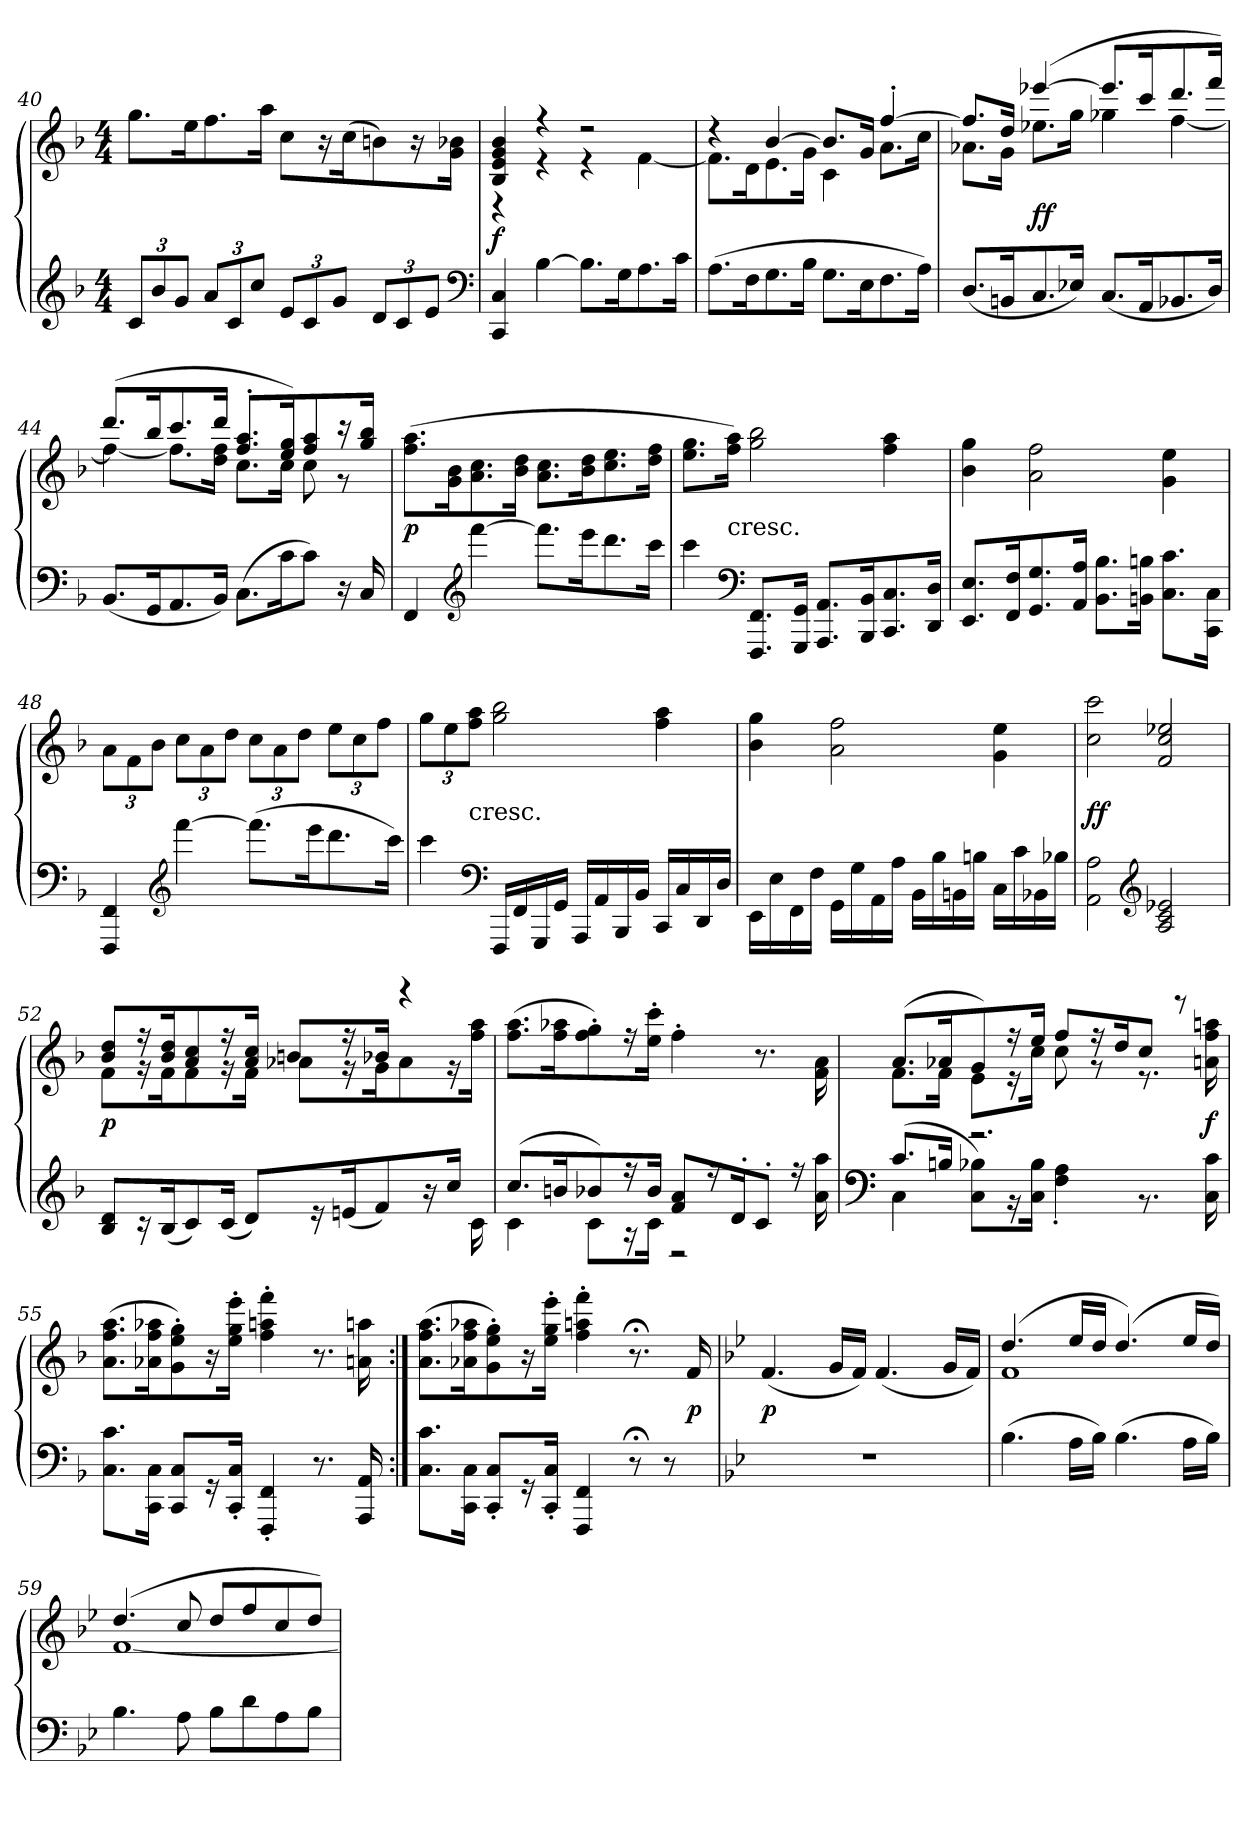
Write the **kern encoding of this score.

**kern	**kern	**dynam
*part1	*part1	*part1
*staff2	*staff1	*staff1/2
*clefG2	*clefG2	*
*k[b-]	*k[b-]	*
*F:	*F:	*
*M4/4	*M4/4	*
=40	=40	=40
12c/L	8.gg\L	.
12b-/	.	.
12g/J	.	.
.	16ee\K	.
12a/L	8.ff\	.
12c/	.	.
12cc/J	.	.
.	16aa\Jk	.
12e/L	8cc\L	.
12c/	.	.
.	16r	.
12g/J	.	.
.	(16cc\K	.
12d/L	8bn\)	.
12c/	.	.
.	16r	.
12e/J	.	.
.	16g\ 16b-X\Jk	.
*clefF4	*	*
=41	=41	=41
*	*^	*
4CC/ 4C/	4B-/ 4e/ 4g/ 4b-/	4r	f
[4B-\	4r	4r	.
8.B-\L]	2r	4r	.
16G\K	.	.	.
8.A\	.	[4f\	.
16c\Jk	.	.	.
=42	=42	=42	=42
(8.A\L	4r	8.f\L]	.
16F\K	.	16d\K	.
8.G\	[4b-/	8.e\	.
16B-\Jk	.	16g\Jk	.
8.G\L	8.b-/L]	4c\	.
16E\K	16g/Jk	.	.
8.F\	[4ff'/	8.a\L	.
16A\Jk)	.	16cc\Jk	.
=43	=43	=43	=43
(8.D/L	8.ff/L]	8.a-X\L	.
16BBn/K	16dd/Jk	16g\Jk	.
8.C/	([4eee-X/	8.ee-X\L	ff
16E-X/Jk)	.	16gg\Jk	.
(8.C/L	8.eee-/L]	4gg-X\	.
16AA/K	16ccc/K	.	.
8.BB-X/	8.ddd/	[4ff\	.
16D/Jk)	16fff/Jk)	.	.
=44	=44	=44	=44
(8.BB-/L	(8.ddd/L	4ff\_	.
16GG/K	16bb-/K	.	.
8.AA/	8.ccc/	8.ff\L]	.
16BB-/Jk)	16ddd/Jk	16dd\ 16ff\Jk	.
(8.C\L	8.ff'/ 8.aa'/L	8.cc\L	.
16c\K	16ee/ 16gg/K)	16cc\Jk	.
8c\J)	8ff/ 8aa/	8cc\	.
16r	16r	8r	.
16C/	16gg/ 16bb-/Jk	.	.
*	*v	*v	*
=45	=45	=45
4FF/	(8.ff\ 8.aa\L	p
.	16g\ 16b-\K	.
*clefG2	*	*
[4fff\	8.a\ 8.cc\	.
.	16b-\ 16dd\Jk	.
8.fff\L]	8.a\ 8.cc\L	.
16eee\K	16b-\ 16dd\K	.
8.ddd\	8.cc\ 8.ee\	.
16ccc\Jk	16dd\ 16ff\Jk	.
=46	=46	=46
4ccc\	8.ee\ 8.gg\L	.
!	!LO:TX:c:t=cresc.	!
.	16ff\ 16aa\Jk)	.
*clefF4	*	*
8.FFF/ 8.FF/L	2gg\ 2bb-\	.
16GGG/ 16GG/Jk	.	.
8.AAA/ 8.AA/L	.	.
16BBB-/ 16BB-/K	.	.
8.CC/ 8.C/	4ff\ 4aa\	.
16DD/ 16D/Jk	.	.
=47	=47	=47
8.EE/ 8.E/L	4b-\ 4gg\	.
16FF/ 16F/K	.	.
8.GG/ 8.G/	2a\ 2ff\	.
16AA/ 16A/Jk	.	.
8.BB-\ 8.B-\L	.	.
16BBn\ 16Bn\Jk	.	.
8.C\ 8.c\L	4g\ 4ee\	.
16CC\ 16C\Jk	.	.
=48	=48	=48
4FFF/ 4FF/	12a\L	.
.	12f\	.
.	12b-\J	.
*clefG2	*	*
[4fff\	12cc\L	.
.	12a\	.
.	12dd\J	.
(8.fff\L]	12cc\L	.
.	12a\	.
.	12dd\J	.
16eee\K	.	.
8.ddd\	12ee\L	.
.	12cc\	.
.	12ff\J	.
16ccc\Jk)	.	.
=49	=49	=49
4ccc\	12gg\L	.
.	12ee\	.
!	!LO:TX:c:t=cresc.	!
.	12ff\ 12aa\J	.
*clefF4	*	*
16FFF/LL	2gg\ 2bb-\	.
16FF/	.	.
16GGG/	.	.
16GG/JJ	.	.
16AAA/LL	.	.
16AA/	.	.
16BBB-/	.	.
16BB-/JJ	.	.
16CC/LL	4ff\ 4aa\	.
16C/	.	.
16DD/	.	.
16D/JJ	.	.
=50	=50	=50
16EE\LL	4b-\ 4gg\	.
16E\	.	.
16FF\	.	.
16F\JJ	.	.
16GG\LL	2a\ 2ff\	.
16G\	.	.
16AA\	.	.
16A\JJ	.	.
16BB-\LL	.	.
16B-\	.	.
16BBn\	.	.
16Bn\JJ	.	.
16C\LL	4g\ 4ee\	.
16c\	.	.
16BB-X\	.	.
16B-X\JJ	.	.
=51	=51	=51
2AA\ 2A\	2cc\ 2ccc\	ff
*clefG2	*	*
2A/ 2c/ 2e-X/	2f/ 2cc/ 2ee-X/	.
=52	=52	=52
*	*^	*
8B-/ 8d/L	8b-/ 8dd/L	8f\L	p
16r	16r	16r	.
(16B-/K	16b-/ 16dd/K	16f\K	.
8c/)	8a/ 8cc/	8f\	.
(16c/Jk	16r	16r	.
8d/L)	16a/ 16cc/Jk	16f\Jk	.
.	8bn/L	8a-X\L	.
16r	.	.	.
(16en/K	16r	16r	.
8f/)	16b-X/Jk	16g\K	.
.	4r	8a-\	.
16r	.	.	.
16cc/Jk	.	16r	.
16c\	.	16ff\ 16aa\Jk	.
*	*v	*v	*
=53	=53	=53
*^	*	*
(8.cc/L	4c\	(8.ff\ 8.aa\L	.
16bn/K	.	16ff\ 16aa-X\K	.
8b-X/)	8c\L	8ff'\ 8gg'\)	.
16r	16r	16r	.
16b-/Jk	16c\Jk	16ee'\ 16ccc'\Jk	.
8f/ 8a/L	2r	4ff'\	.
16r	.	.	.
16d'/K	.	.	.
8c'/J	.	8.r	.
16r	.	.	.
16a\ 16aa\	.	16f\ 16a\	.
=54	=54	=54	=54
*clefF4	*	*	*
*	*	*^	*
(8.c/L	4C\	(8.a/L	8.f\L	.
16Bn/Jk	.	16a-X/K	16f\Jk	.
2.r	8C\ 8B-X\L)	8g/)	8e\L	.
.	16r	16r	16r	.
.	16C\ 16B-\Jk	16ee/Jk	16cc\Jk	.
.	4F'\ 4A'\	8ff/L	8cc\	.
.	.	16r	8r	.
.	.	16dd/K	.	.
.	8.r	8cc/J	8.r	.
.	.	8r	.	.
.	16C\ 16c\	.	16an\ 16ff\ 16aan\	f
*v	*v	*	*	*
*	*v	*v	*
=55	=55	=55
8.C\ 8.c\L	(8.a\ 8.ff\ 8.aa\L	.
16CC\ 16C\Jk	16a-X\ 16ff\ 16aa-X\K	.
8CC/ 8C/L	8g'\ 8ee'\ 8gg'\)	.
16r	16r	.
16CC'/ 16C'/Jk	16ee'\ 16gg'\ 16eee'\Jk	.
4FFF'/ 4FF'/	4ff'\ 4aan'\ 4fff'\	.
8.r	8.r	.
16AAA/ 16AA/	16an\ 16aan\	.
=56:|!	=56:|!	=56:|!
8.C\ 8.c\L	(8.a\ 8.ff\ 8.aa\L	.
16CC\ 16C\Jk	16a-X\ 16ff\ 16aa-X\K	.
8CC'/ 8C'/L	8g'\ 8ee'\ 8gg'\)	.
16r	16r	.
16CC'/ 16C'/Jk	16ee'\ 16gg'\ 16eee'\Jk	.
4FFF/ 4FF/	4ff'\ 4aan'\ 4fff'\	.
8r;<	8.r;<	.
8r	.	.
.	16f/	p
=57	=57	=57
*k[b-e-]	*k[b-e-]	*
1r	(4.f/	p
.	16g/LL	.
.	16f/JJ)	.
.	(4.f/	.
.	16g/LL	.
.	16f/JJ)	.
=58	=58	=58
*	*^	*
(4.B-\	(4.dd/	1f	.
16A\LL	16ee-/LL	.	.
16B-\JJ)	16dd/JJ	.	.
(4.B-\	(4.dd/)	.	.
16A\LL	16ee-/LL	.	.
16B-\JJ)	16dd/JJ)	.	.
=59	=59	=59	=59
4.B-\	(4.dd/	[1f	.
8A\	8cc/	.	.
8B-\L	8dd/L	.	.
8d\	8ff/	.	.
8A\	8cc/	.	.
8B-\J	8dd/J)	.	.
*	*v	*v	*
=	=	=
*-	*-	*-
